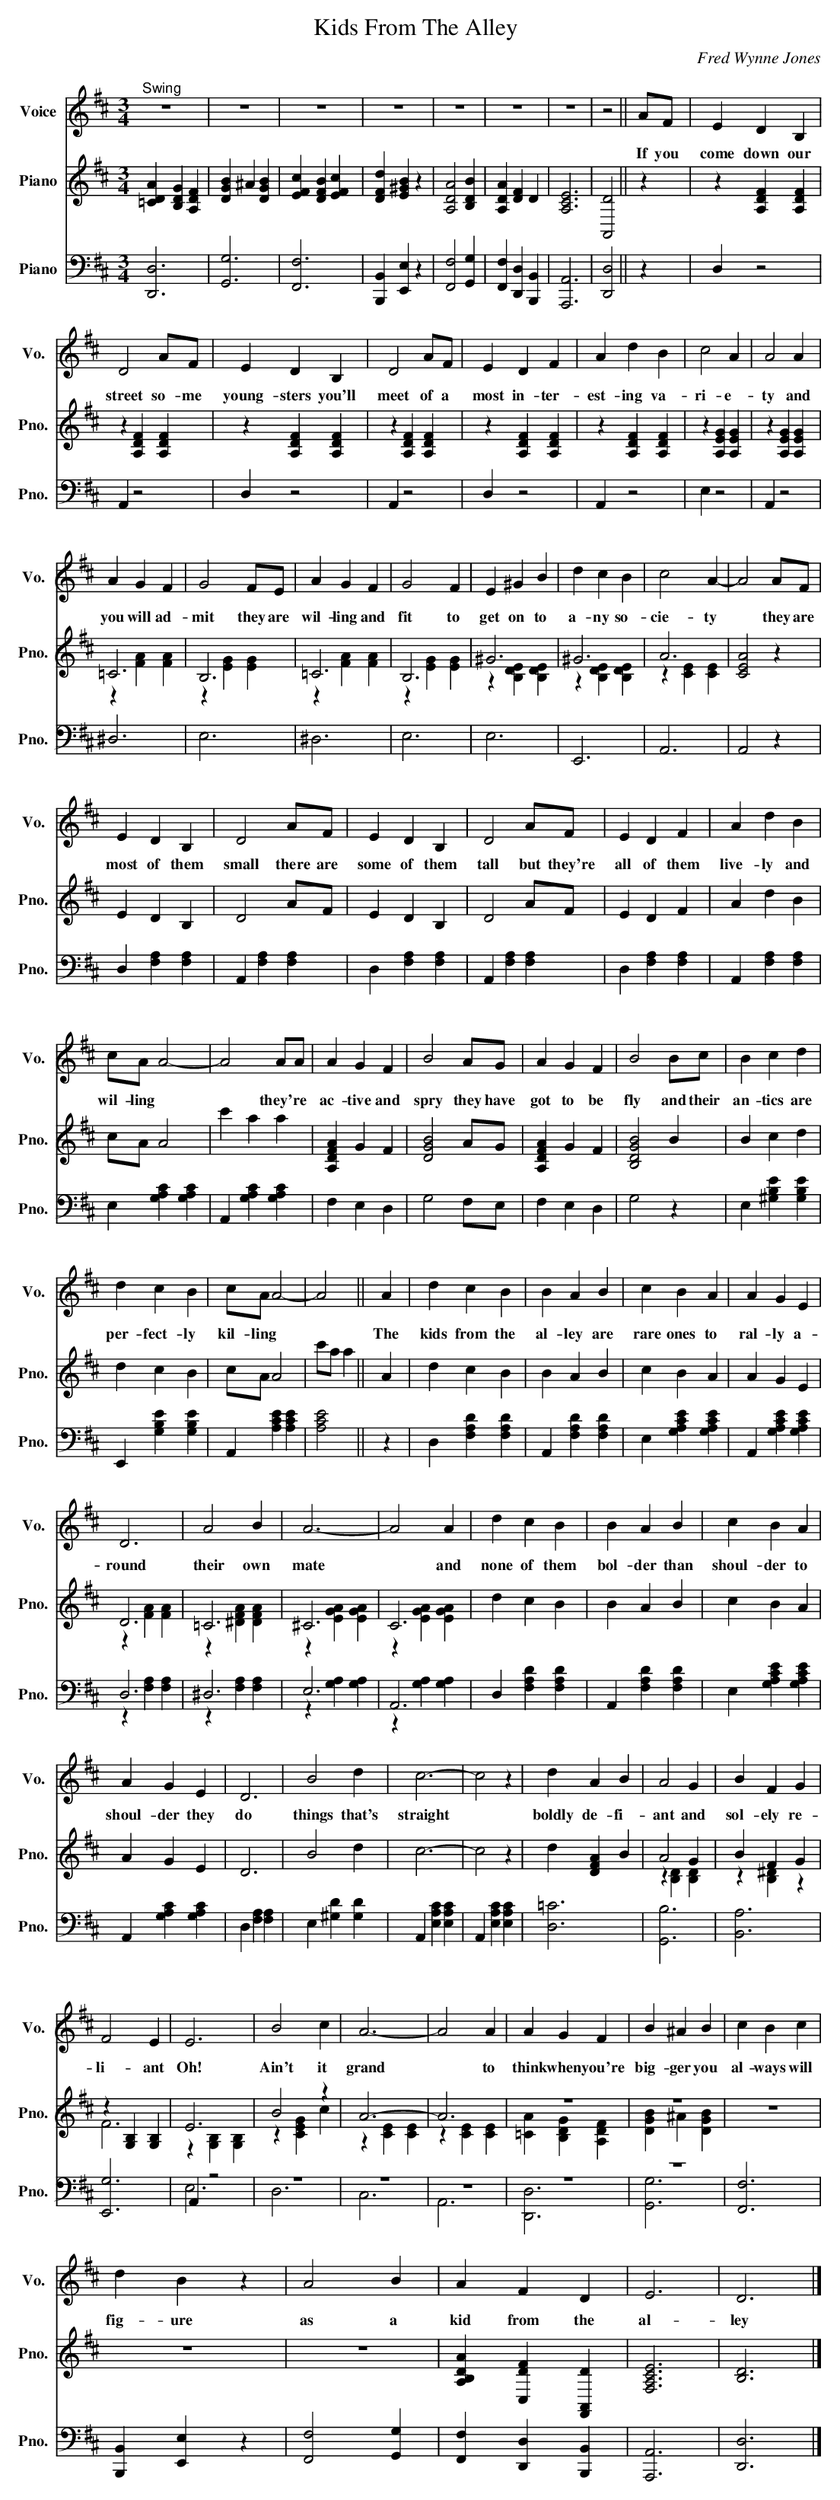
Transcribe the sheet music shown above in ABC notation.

X:1
T:Kids From The Alley
C:Fred Wynne Jones
%%score 1 ( 2 3 ) ( 4 5 )
L:1/4
M:3/4
K:D
V:1 treble nm="Voice" snm="Vo."
V:2 treble nm="Piano" snm="Pno."
V:3 treble
V:4 bass nm="Piano" snm="Pno."
V:5 bass
V:1
"^Swing" z3 | z3 | z3 | z3 | z3 | z3 | z3 | z2 || A/F/ | E D B, |$ D2 A/F/ | E D B, | D2 A/F/ |
w: ||||||||If you|come down our|street so- me|young- sters you'll|meet of a|
E D F | A d B | c2 A | A2 A |$ A G F | G2 F/E/ | A G F | G2 F | E ^G B | d c B | c2 A- |
w: most in- ter-|est- ing va-|ri- e-|ty and|you will ad-|mit they are|wil- ling and|fit to|get on to|a- ny so-|cie- ty|
A2 A/F/ |$ E D B, | D2 A/F/ | E D B, | D2 A/F/ | E D F | A d B |$ c/A/ A2- | A2 A/A/ | A G F |
w: * they are|most of them|small there are|some of them|tall but they're|all of them|live- ly and|wil- ling *|* they're *|ac- tive and|
B2 A/G/ | A G F | B2 B/c/ | B c d |$ d c B | c/A/ A2- | A2 || A | d c B | B A B | c B A | A G E |$
w: spry they have|got to be|fly and their|an- tics are|per- fect- ly|kil- ling *||The|kids from the|al- ley are|rare ones to|ral- ly a-|
D3 | A2 B | A3- | A2 A | d c B | B A B | c B A |$ A G E | D3 | B2 d | c3- | c2 z | d A B | A2 G |
w: round|their own|mate|* and|none of them|bol- der than|shoul- der to|shoul- der they|do|things that's|straight||boldly de- fi-|ant and|
B F G |$ F2 E | E3 | B2 c | A3- | A2 A | A G F | B ^A B | c B c |$ d B z | A2 B | A F D | E3 |
w: sol- ely re-|li- ant|Oh!|Ain't it|grand|* to|think when you're|big- ger you|al- ways will|fig- ure|as a|kid from the|al-|
D3 |]
w: ley|
V:2
[=CDA] [B,DG] [A,DF] | [DGB] ^A [DGB] | [EFc] [DFB] [EFc] | [DFd] [E^GB] z | [A,DA]2 [B,DB] |
[A,DA] [DF] D | [A,CE]3 | [A,,D]2 || z | z [A,DF] [A,DF] |$ z [A,DF] [A,DF] | z [A,DF] [A,DF] |
z [A,DF] [A,DF] | z [A,DF] [A,DF] | z [A,DF] [A,DF] | z [A,EG] [A,EG] | z [A,EG] [A,EG] |$ =C3 |
B,3 | =C3 | B,3 | ^G3 | ^G3 | A3 | [CEA]2 z |$ E D B, | D2 A/F/ | E D B, | D2 A/F/ | E D F |
A d B |$ c/A/ A2 | c' a a | [A,DFA] G F | [DGB]2 A/G/ | [A,DFA] G F | [B,DGB]2 B | B c d |$
d c B | c/A/ A2 | c'/a/ a || A | d c B | B A B | c B A | A G E |$ D3 | =C3 | ^C3 | C3 | d c B |
B A B | c B A |$ A G E | D3 | B2 d | c3- | c2 z | d [DFA] B | A2 G | B F G |$ z [G,B,] [G,B,] |
E3 | B2 z | A3- | A3 | z3 | z3 | z3 |$ z3 | z3 | [A,B,DA] [C,DF] [F,,A,,D] | [F,A,CE]3 | [B,D]3 |]
V:3
x3 | x3 | x3 | x3 | x3 | x3 | x3 | x2 || x | x3 |$ x3 | x3 | x3 | x3 | x3 | x3 | x3 |$
z [FA] [FA] | z [EG] [EG] | z [FA] [FA] | z [EG] [EG] | z [B,DE] [B,DE] | z [B,DE] [B,DE] |
z [CE] [CE] | x3 |$ x3 | x3 | x3 | x3 | x3 | x3 |$ x3 | x3 | x3 | x3 | x3 | x3 | x3 |$ x3 | x3 |
x2 || x | x3 | x3 | x3 | x3 |$ z [FA] [FA] | z [^DFA] [DFA] | z [EGA] [EGA] | z [EGA] [EGA] | x3 |
x3 | x3 |$ x3 | x3 | x3 | x3 | x3 | x3 | z [B,D] [B,D] | z [B,^D] z |$ F3 | z [G,B,] [G,B,] |
z [CEG] c | z [CE] [CE] | z [CE] [CE] | [=CA] [B,DG] [A,DF] | [DGB] ^A [DGB] | x3 |$ x3 | x3 |
x3 | x3 | x3 |]
V:4
[D,,D,]3 | [G,,G,]3 | [F,,F,]3 | [B,,,B,,] [E,,E,] z | [F,,F,]2 [G,,G,] |
[F,,F,] [D,,D,] [B,,,B,,] | [A,,,A,,]3 | [D,,D,]2 || z | D, z2 |$ A,, z2 | D, z2 | A,, z2 |
D, z2 | A,, z2 | E, z2 | A,, z2 |$ ^D,3 | E,3 | ^D,3 | E,3 | E,3 | E,,3 | A,,3 | A,,2 z |$
D, [F,A,] [F,A,] | A,, [F,A,] [F,A,] | D, [F,A,] [F,A,] | A,, [F,A,] [F,A,] | D, [F,A,] [F,A,] |
A,, [F,A,] [F,A,] |$ E, [G,A,C] [G,A,C] | A,, [G,A,C] [G,A,C] | F, E, D, | G,2 F,/E,/ | F, E, D, |
G,2 z | E, [^G,B,E] [G,B,E] |$ E,, [G,B,E] [G,B,E] | A,, [A,CE] [A,CE] | [A,CE]2 || z |
D, [F,A,D] [F,A,D] | A,, [F,A,D] [F,A,D] | E, [G,A,CE] [G,A,CE] | A,, [G,A,CE] [G,A,CE] |$ D,3 |
^D,3 | E,3 | A,,3 | D, [F,A,D] [F,A,D] | A,, [F,A,D] [F,A,D] | E, [G,A,CE] [G,A,CE] |$
A,, [G,A,C] [G,A,C] | D, [F,A,] [F,A,] | E, [^G,D] [G,D] | A,, [E,A,C] [E,A,C] |
A,, [E,A,C] [E,A,C] | [D,=C]3 | [G,,B,]3 | [B,,A,]3 |$ [E,,G,]3 | A,, z2 | z3 | z3 | z3 | z3 |
z3 | [F,,F,]3 |$ [B,,,B,,] [E,,E,] z | [F,,F,]2 [G,,G,] | [F,,F,] [D,,D,] [B,,,B,,] | [A,,,A,,]3 |
[D,,D,]3 |]
V:5
x3 | x3 | x3 | x3 | x3 | x3 | x3 | x2 || x | x3 |$ x3 | x3 | x3 | x3 | x3 | x3 | x3 |$ x3 | x3 |
x3 | x3 | x3 | x3 | x3 | x3 |$ x3 | x3 | x3 | x3 | x3 | x3 |$ x3 | x3 | x3 | x3 | x3 | x3 | x3 |$
x3 | x3 | x2 || x | x3 | x3 | x3 | x3 |$ z [F,A,] [F,A,] | z [F,A,] [F,A,] | z [G,A,] [G,A,] |
z [G,A,] [G,A,] | x3 | x3 | x3 |$ x3 | x3 | x3 | x3 | x3 | x3 | x3 | x3 |$ x3 | E,3 | D,3 | C,3 |
A,,3 | [D,,D,]3 | [G,,G,]3 | x3 |$ x3 | x3 | x3 | x3 | x3 |]
